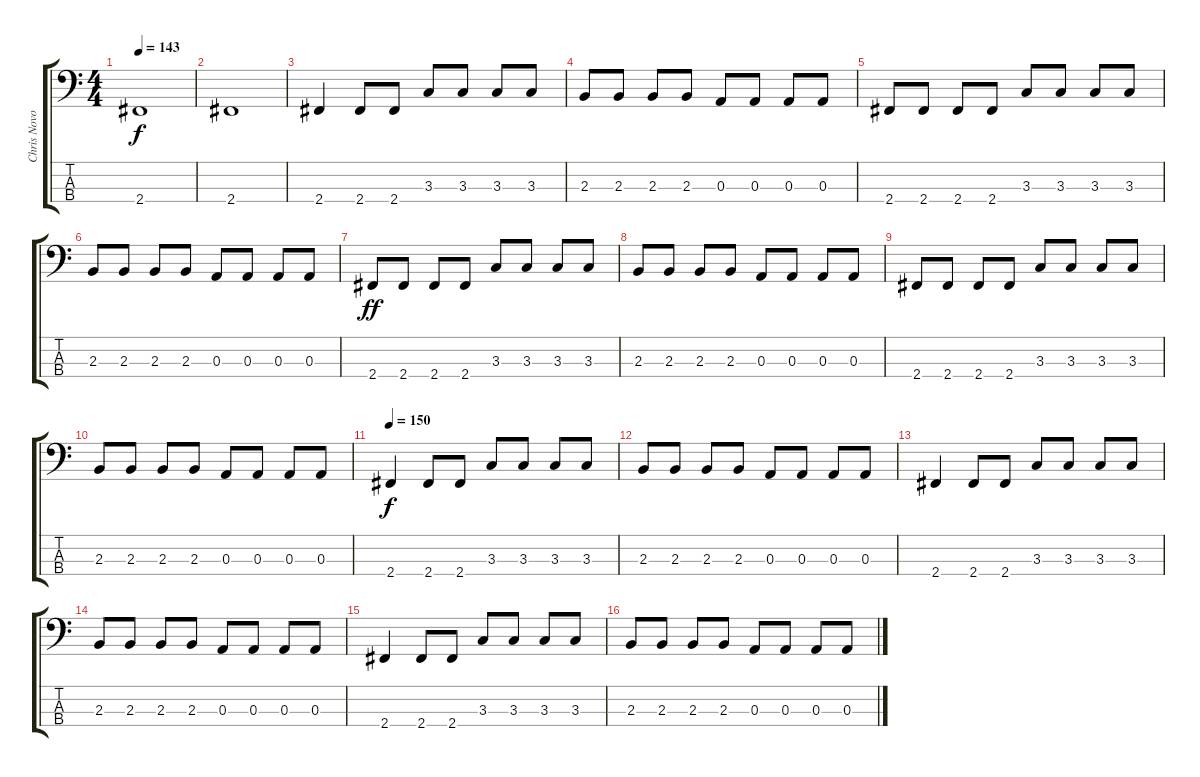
\track ("Chris Novoselic" "Chris Novo") {instrument electricbasspick}
\staff {score tabs}
\tuning (G2 D2 A1 E1) {hide}
\ts (4 4)
\tempo 143
\clef f4
\ks c
2.4.1{dy f} |
2.4.1 |
2.4.4 2.4.8 2.4.8 3.3.8 3.3.8 3.3.8 3.3.8 |
2.3.8 2.3.8 2.3.8 2.3.8 0.3.8 0.3.8 0.3.8 0.3.8 |
2.4.8 2.4.8 2.4.8 2.4.8 3.3.8 3.3.8 3.3.8 3.3.8 |
2.3.8 2.3.8 2.3.8 2.3.8 0.3.8 0.3.8 0.3.8 0.3.8 |
2.4.8{dy ff} 2.4.8 2.4.8 2.4.8 3.3.8 3.3.8 3.3.8 3.3.8 |
2.3.8 2.3.8 2.3.8 2.3.8 0.3.8 0.3.8 0.3.8 0.3.8 |
2.4.8 2.4.8 2.4.8 2.4.8 3.3.8 3.3.8 3.3.8 3.3.8 |
2.3.8 2.3.8 2.3.8 2.3.8 0.3.8 0.3.8 0.3.8 0.3.8 |
\tempo 150
2.4.4{dy f} 2.4.8 2.4.8 3.3.8 3.3.8 3.3.8 3.3.8 |
2.3.8 2.3.8 2.3.8 2.3.8 0.3.8 0.3.8 0.3.8 0.3.8 |
2.4.4 2.4.8 2.4.8 3.3.8 3.3.8 3.3.8 3.3.8 |
2.3.8 2.3.8 2.3.8 2.3.8 0.3.8 0.3.8 0.3.8 0.3.8 |
2.4.4 2.4.8 2.4.8 3.3.8 3.3.8 3.3.8 3.3.8 |
2.3.8 2.3.8 2.3.8 2.3.8 0.3.8 0.3.8 0.3.8 0.3.8
